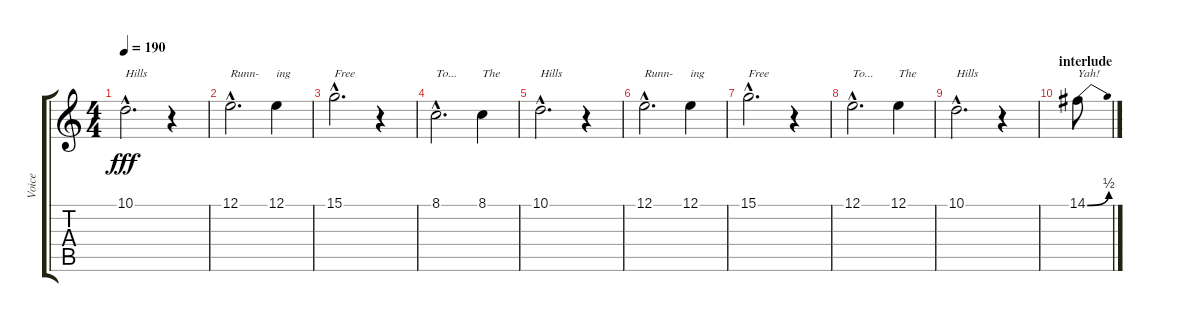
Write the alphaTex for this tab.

\track ("Voice" "Voice") {instrument choiraahs}
\staff {score tabs}
\tuning (E4 B3 G3 D3 A2 E2) {hide}
\ts (4 4)
\tempo 190
\clef g2
\ks c
10.1{hac}.2{d txt "Hills" dy fff} r.4 |
12.1{hac}.2{d txt "Runn-"} 12.1.4{txt "ing"} |
15.1{hac}.2{d txt "Free"} r.4 |
8.1{hac}.2{d txt "To..."} 8.1.4{txt "The"} |
10.1{hac}.2{d txt "Hills"} r.4 |
12.1{hac}.2{d txt "Runn-"} 12.1.4{txt "ing"} |
15.1{hac}.2{d txt "Free"} r.4 |
12.1{hac}.2{d txt "To..."} 12.1.4{txt "The"} |
10.1{hac}.2{d txt "Hills"} r.4 |
\section ("" "interlude")
14.1{be (bend 0 0 60 2)}.8{txt "Yah!"}
